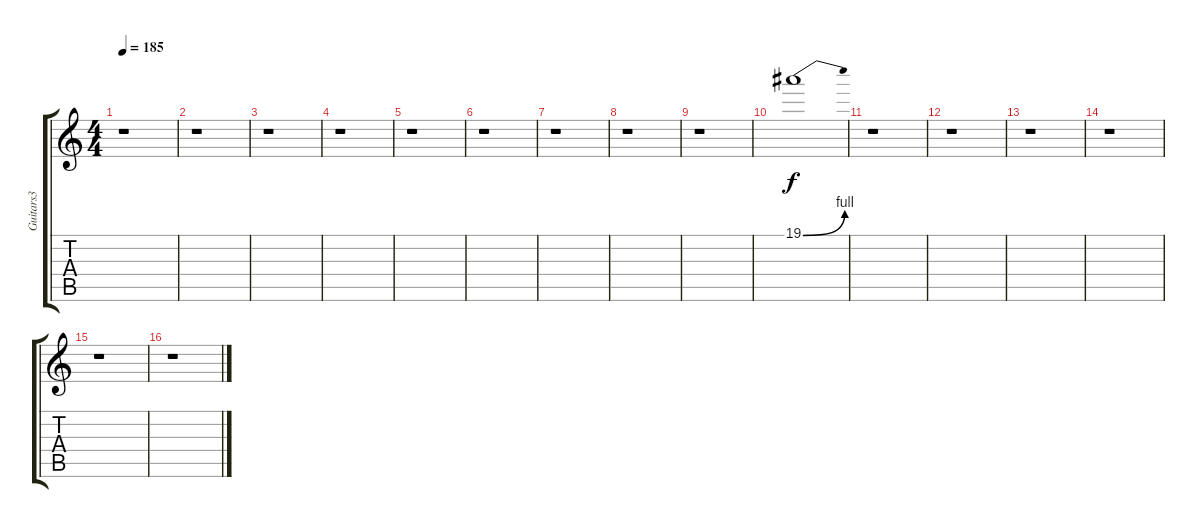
\track ("Guitars3" "Guitars3") {instrument distortionguitar}
\staff {score tabs}
\tuning (Eb4 Bb3 Gb3 Db3 Ab2 Eb2) {hide}
\ts (4 4)
\section ("" "")
\tempo 185
\clef g2
\ks c
r.1{dy f} |
r.1 |
r.1 |
r.1 |
r.1 |
r.1 |
r.1 |
r.1 |
r.1 |
19.1{be (bend 0 0 60 4)}.1 |
\section ("" "")
r.1 |
r.1 |
r.1 |
r.1 |
r.1 |
r.1
